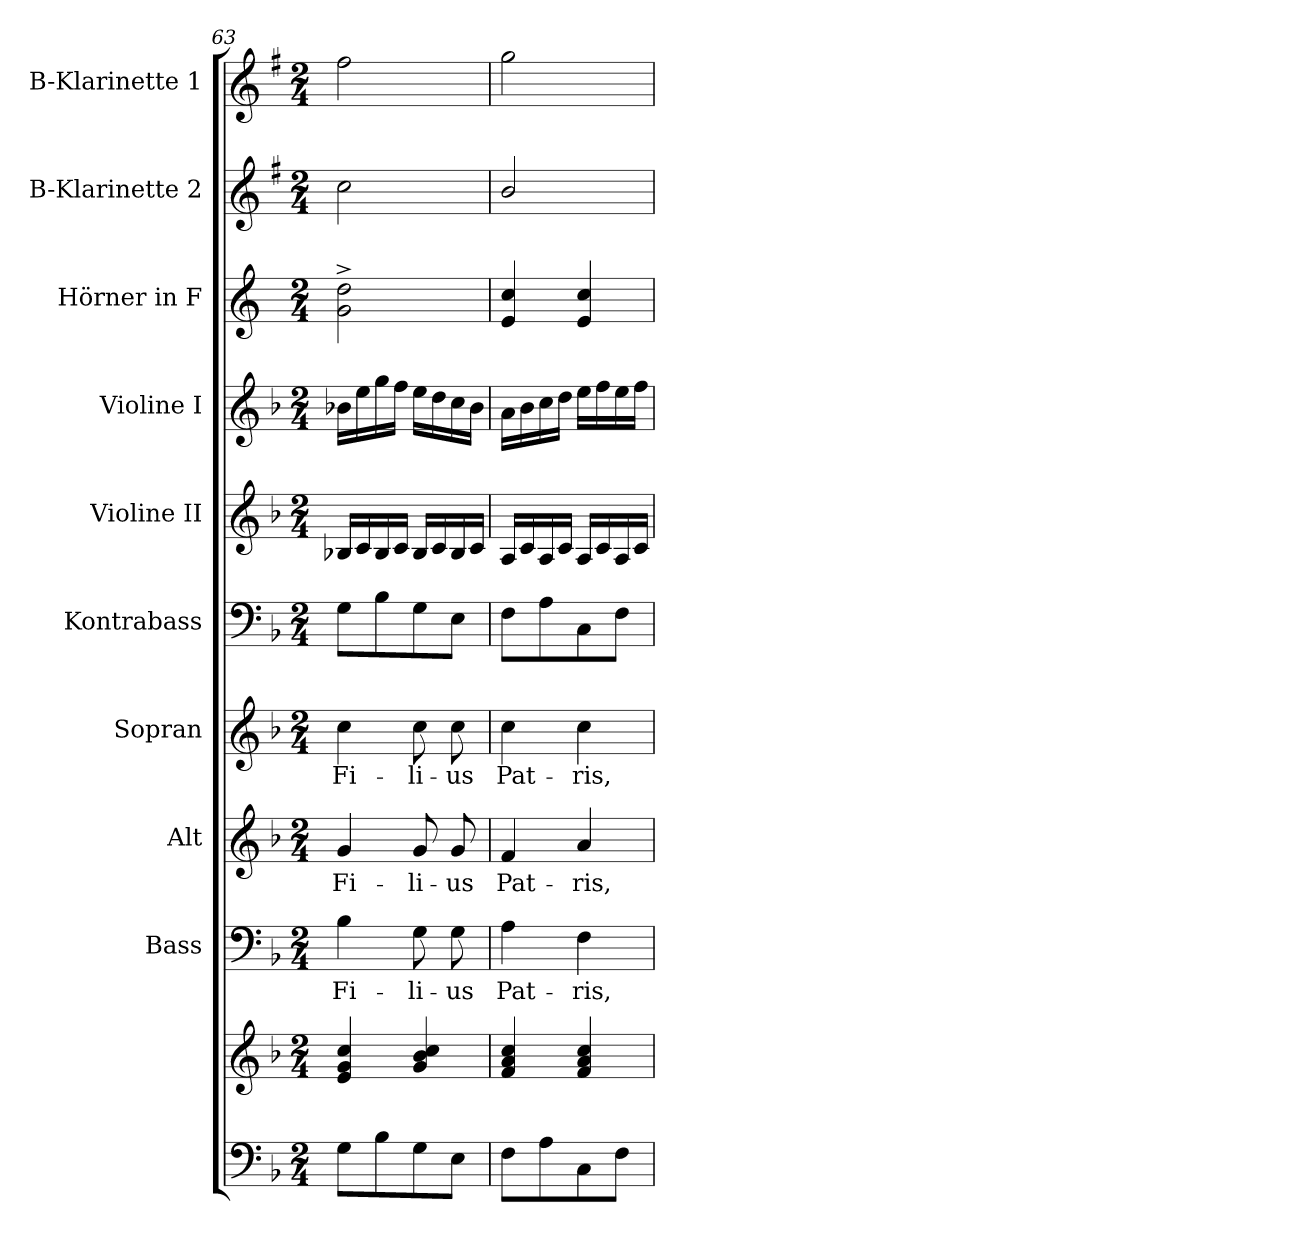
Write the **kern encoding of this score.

**kern	**kern	**kern	**text	**kern	**text	**kern	**text	**kern	**kern	**kern	**kern	**kern	**kern
*part10	*part10	*part9	*part9	*part8	*part8	*part7	*part7	*part6	*part5	*part4	*part3	*part2	*part1
*staff11	*staff10	*staff9	*staff9	*staff8	*staff8	*staff7	*staff7	*staff6	*staff5	*staff4	*staff3	*staff2	*staff1
*	*	*I"Bass	*	*I"Alt	*	*I"Sopran	*	*I"Kontrabass	*I"Violine II	*I"Violine I	*I"Hörner in F	*I"B-Klarinette 2	*I"B-Klarinette 1
*	*	*I'B.	*	*I'A.	*	*I'S.	*	*I'Kb.	*I'Vl. II	*I'Vl. I	*	*I'B Kl. 2	*I'B Kl. 1
*clefF4	*clefG2	*clefF4	*	*clefG2	*	*clefG2	*	*clefF4	*clefG2	*clefG2	*clefG2	*clefG2	*clefG2
*	*	*	*	*	*	*	*	*ITrd7c12	*	*	*ITrd4c7	*ITrd1c2	*ITrd1c2
*k[b-]	*k[b-]	*k[b-]	*	*k[b-]	*	*k[b-]	*	*k[b-]	*k[b-]	*k[b-]	*k[b-]	*k[b-]	*k[b-]
*F:	*F:	*F:	*	*F:	*	*F:	*	*F:	*F:	*F:	*F:	*F:	*F:
*M2/4	*M2/4	*M2/4	*	*M2/4	*	*M2/4	*	*M2/4	*M2/4	*M2/4	*M2/4	*M2/4	*M2/4
=63	=63	=63	=63	=63	=63	=63	=63	=63	=63	=63	=63	=63	=63
!	!	!	!LO:LY:b	!	!LO:LY:b	!	!LO:LY:b	!	!	!	!	!	!
8G\L	4e/ 4g/ 4cc/	4B-\	Fi-	4g/	Fi-	4cc\	Fi-	8GG\L	16B-X/LL	16b-X\LL	2c\^> 2g\^>	2b-\	2ee\
.	.	.	.	.	.	.	.	.	16c/	16ee\	.	.	.
8B-\	.	.	.	.	.	.	.	8BB-\	16B-/	16gg\	.	.	.
.	.	.	.	.	.	.	.	.	16c/JJ	16ff\JJ	.	.	.
!	!	!	!LO:LY:b	!	!LO:LY:b	!	!LO:LY:b	!	!	!	!	!	!
8G\	4g/ 4b-/ 4cc/	8G\	-li-	8g/	-li-	8cc\	-li-	8GG\	16B-/LL	16ee\LL	.	.	.
.	.	.	.	.	.	.	.	.	16c/	16dd\	.	.	.
!	!	!	!LO:LY:b	!	!LO:LY:b	!	!LO:LY:b	!	!	!	!	!	!
8E\J	.	8G\	-us	8g/	-us	8cc\	-us	8EE\J	16B-/	16cc\	.	.	.
.	.	.	.	.	.	.	.	.	16c/JJ	16b-\JJ	.	.	.
!!LO:PB:g=z
=64	=64	=64	=64	=64	=64	=64	=64	=64	=64	=64	=64	=64	=64
!	!	!	!LO:LY:b	!	!LO:LY:b	!	!LO:LY:b	!	!	!	!	!	!
8F\L	4f/ 4a/ 4cc/	4A\	Pat-	4f/	Pat-	4cc\	Pat-	8FF\L	16A/LL	16a\LL	4A/ 4f/	2a/	2ff\
.	.	.	.	.	.	.	.	.	16c/	16b-\	.	.	.
8A\	.	.	.	.	.	.	.	8AA\	16A/	16cc\	.	.	.
.	.	.	.	.	.	.	.	.	16c/JJ	16dd\JJ	.	.	.
!	!	!	!LO:LY:b	!	!LO:LY:b	!	!LO:LY:b	!	!	!	!	!	!
8C\	4f/ 4a/ 4cc/	4F\	-ris,	4a/	-ris,	4cc\	-ris,	8CC\	16A/LL	16ee\LL	4A/ 4f/	.	.
.	.	.	.	.	.	.	.	.	16c/	16ff\	.	.	.
8F\J	.	.	.	.	.	.	.	8FF\J	16A/	16ee\	.	.	.
.	.	.	.	.	.	.	.	.	16c/JJ	16ff\JJ	.	.	.
=	=	=	=	=	=	=	=	=	=	=	=	=	=
*-	*-	*-	*-	*-	*-	*-	*-	*-	*-	*-	*-	*-	*-
